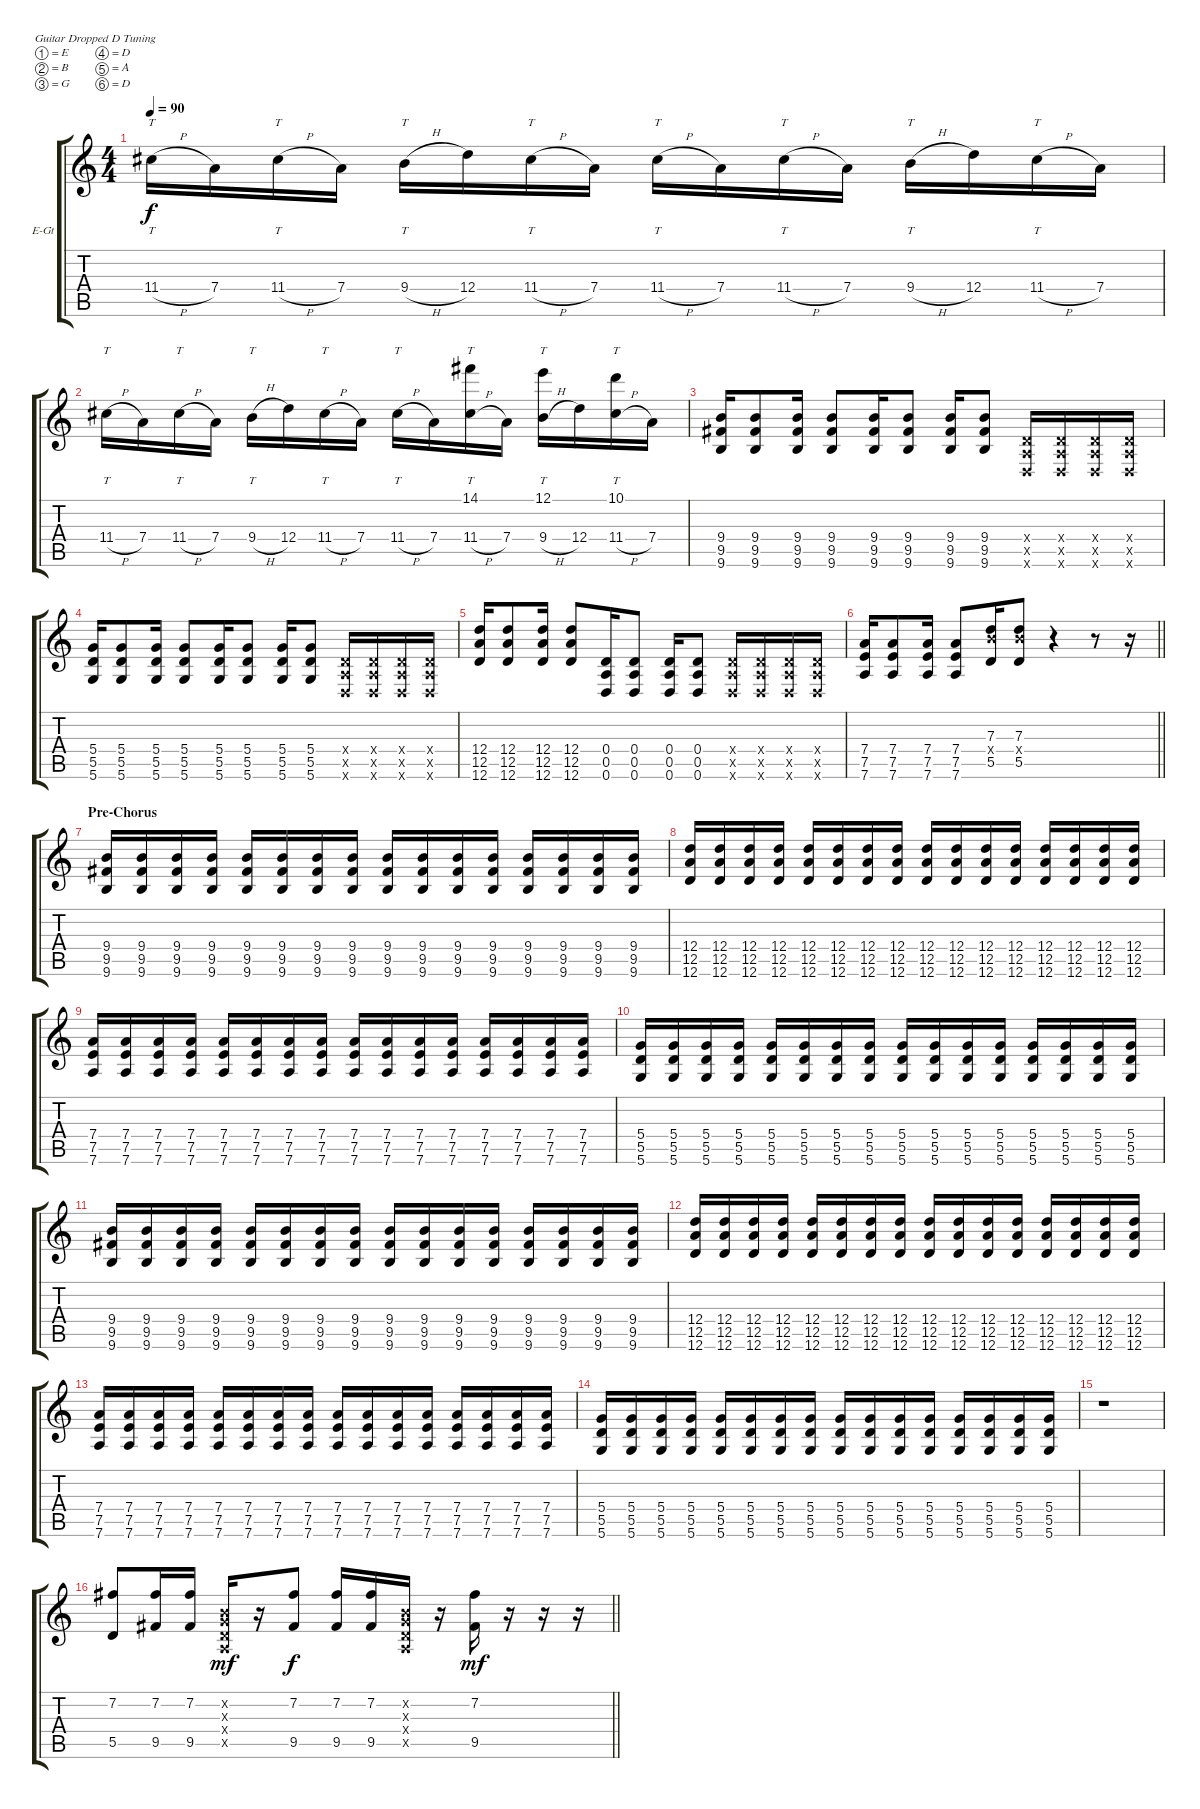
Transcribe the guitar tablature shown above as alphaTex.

\bracketExtendMode groupsimilarinstruments
\firstSystemTrackNameOrientation horizontal
\otherSystemsTrackNameOrientation horizontal
\track ("Alex Gaskarth" "E-Gt") {instrument distortionguitar}
\staff {score tabs}
\tuning (E4 B3 G3 D3 A2 D2)
\ts (4 4)
\tempo 90
\clef g2
\ks c
11.4{h}.16{tt dy f} 7.4.16 11.4{h}.16{tt} 7.4.16 9.4{h}.16{tt} 12.4.16 11.4{h}.16{tt} 7.4.16 11.4{h}.16{tt} 7.4.16 11.4{h}.16{tt} 7.4.16 9.4{h}.16{tt} 12.4.16 11.4{h}.16{tt} 7.4.16 |
11.4{h}.16{tt} 7.4.16 11.4{h}.16{tt} 7.4.16 9.4{h}.16{tt} 12.4.16 11.4{h}.16{tt} 7.4.16 11.4{h}.16{tt} 7.4.16 (11.4{h} 14.1).16{tt} 7.4.16 (9.4{h} 12.1).16{tt} 12.4.16 (11.4{h} 10.1).16{tt} 7.4.16 |
(9.4 9.5 9.6).16 (9.4 9.5 9.6).8 (9.4 9.5 9.6).16 (9.4 9.5 9.6).8 (9.4 9.5 9.6).16 (9.4 9.5 9.6).8 (9.4 9.5 9.6).16 (9.4 9.5 9.6).8 (0.4{x} 0.5{x} 0.6{x}).16 (0.4{x} 0.5{x} 0.6{x}).16 (0.4{x} 0.5{x} 0.6{x}).16 (0.4{x} 0.5{x} 0.6{x}).16 |
(5.4 5.5 5.6).16 (5.4 5.5 5.6).8 (5.4 5.5 5.6).16 (5.5 5.6 5.4).8 (5.4 5.5 5.6).16 (5.4 5.5 5.6).8 (5.4 5.5 5.6).16 (5.4 5.5 5.6).8 (0.4{x} 0.5{x} 0.6{x}).16 (0.4{x} 0.5{x} 0.6{x}).16 (0.4{x} 0.5{x} 0.6{x}).16 (0.4{x} 0.5{x} 0.6{x}).16 |
(12.4 12.5 12.6).16 (12.4 12.5 12.6).8 (12.4 12.5 12.6).16 (12.4 12.5 12.6).8 (0.4 0.5 0.6).16 (0.4 0.5 0.6).8 (0.4 0.5 0.6).16 (0.4 0.5 0.6).8 (0.4{x} 0.5{x} 0.6{x}).16 (0.4{x} 0.5{x} 0.6{x}).16 (0.4{x} 0.5{x} 0.6{x}).16 (0.4{x} 0.5{x} 0.6{x}).16 |
\barLineRight lightlight
(7.4 7.5 7.6).16 (7.4 7.5 7.6).8 (7.4 7.5 7.6).16 (7.4 7.5 7.6).8 (7.3 9.4{x} 5.5).16 (7.3 9.4{x} 5.5).8 r.4 r.8 r.16 |
\section ("" "Pre-Chorus")
(9.4 9.5 9.6).16 (9.4 9.5 9.6).16 (9.4 9.5 9.6).16 (9.4 9.5 9.6).16 (9.4 9.5 9.6).16 (9.4 9.5 9.6).16 (9.4 9.5 9.6).16 (9.4 9.5 9.6).16 (9.4 9.5 9.6).16 (9.4 9.5 9.6).16 (9.4 9.5 9.6).16 (9.4 9.5 9.6).16 (9.4 9.5 9.6).16 (9.4 9.5 9.6).16 (9.4 9.5 9.6).16 (9.4 9.5 9.6).16 |
(12.4 12.5 12.6).16 (12.4 12.5 12.6).16 (12.4 12.5 12.6).16 (12.4 12.5 12.6).16 (12.4 12.5 12.6).16 (12.4 12.5 12.6).16 (12.4 12.5 12.6).16 (12.4 12.5 12.6).16 (12.4 12.5 12.6).16 (12.4 12.5 12.6).16 (12.4 12.5 12.6).16 (12.4 12.5 12.6).16 (12.4 12.5 12.6).16 (12.4 12.5 12.6).16 (12.4 12.5 12.6).16 (12.4 12.5 12.6).16 |
(7.4 7.5 7.6).16 (7.4 7.5 7.6).16 (7.4 7.5 7.6).16 (7.4 7.5 7.6).16 (7.4 7.5 7.6).16 (7.4 7.5 7.6).16 (7.4 7.5 7.6).16 (7.4 7.5 7.6).16 (7.4 7.5 7.6).16 (7.4 7.5 7.6).16 (7.4 7.5 7.6).16 (7.4 7.5 7.6).16 (7.4 7.5 7.6).16 (7.4 7.5 7.6).16 (7.4 7.5 7.6).16 (7.4 7.5 7.6).16 |
(5.4 5.5 5.6).16 (5.4 5.5 5.6).16 (5.4 5.5 5.6).16 (5.4 5.5 5.6).16 (5.4 5.5 5.6).16 (5.4 5.5 5.6).16 (5.4 5.5 5.6).16 (5.4 5.5 5.6).16 (5.4 5.5 5.6).16 (5.4 5.5 5.6).16 (5.4 5.5 5.6).16 (5.4 5.5 5.6).16 (5.4 5.5 5.6).16 (5.4 5.5 5.6).16 (5.4 5.5 5.6).16 (5.4 5.5 5.6).16 |
(9.4 9.5 9.6).16 (9.4 9.5 9.6).16 (9.4 9.5 9.6).16 (9.4 9.5 9.6).16 (9.4 9.5 9.6).16 (9.4 9.5 9.6).16 (9.4 9.5 9.6).16 (9.4 9.5 9.6).16 (9.4 9.5 9.6).16 (9.4 9.5 9.6).16 (9.4 9.5 9.6).16 (9.4 9.5 9.6).16 (9.4 9.5 9.6).16 (9.4 9.5 9.6).16 (9.4 9.5 9.6).16 (9.4 9.5 9.6).16 |
(12.4 12.5 12.6).16 (12.4 12.5 12.6).16 (12.4 12.5 12.6).16 (12.4 12.5 12.6).16 (12.4 12.5 12.6).16 (12.4 12.5 12.6).16 (12.4 12.5 12.6).16 (12.4 12.5 12.6).16 (12.4 12.5 12.6).16 (12.4 12.5 12.6).16 (12.4 12.5 12.6).16 (12.4 12.5 12.6).16 (12.4 12.5 12.6).16 (12.4 12.5 12.6).16 (12.4 12.5 12.6).16 (12.4 12.5 12.6).16 |
(7.4 7.5 7.6).16 (7.4 7.5 7.6).16 (7.4 7.5 7.6).16 (7.4 7.5 7.6).16 (7.4 7.5 7.6).16 (7.4 7.5 7.6).16 (7.4 7.5 7.6).16 (7.4 7.5 7.6).16 (7.4 7.5 7.6).16 (7.4 7.5 7.6).16 (7.4 7.5 7.6).16 (7.4 7.5 7.6).16 (7.4 7.5 7.6).16 (7.4 7.5 7.6).16 (7.4 7.5 7.6).16 (7.4 7.5 7.6).16 |
(5.4 5.5 5.6).16 (5.4 5.5 5.6).16 (5.4 5.5 5.6).16 (5.4 5.5 5.6).16 (5.4 5.5 5.6).16 (5.4 5.5 5.6).16 (5.4 5.5 5.6).16 (5.4 5.5 5.6).16 (5.4 5.5 5.6).16 (5.4 5.5 5.6).16 (5.4 5.5 5.6).16 (5.4 5.5 5.6).16 (5.4 5.5 5.6).16 (5.4 5.5 5.6).16 (5.4 5.5 5.6).16 (5.4 5.5 5.6).16 |
r.1 |
\barLineRight lightlight
(5.5 7.2).8 (9.5 7.2).16 (9.5 7.2).16 (0.2{x} 0.3{x} 0.4{x} 0.5{x}).16{dy mf} r.16 (9.5 7.2).8{dy f} (9.5 7.2).16 (9.5 7.2).16 (0.5{x} 0.4{x} 0.3{x} 0.2{x}).16 r.16 (7.2 9.5).16{dy mf} r.16 r.16 r.16
